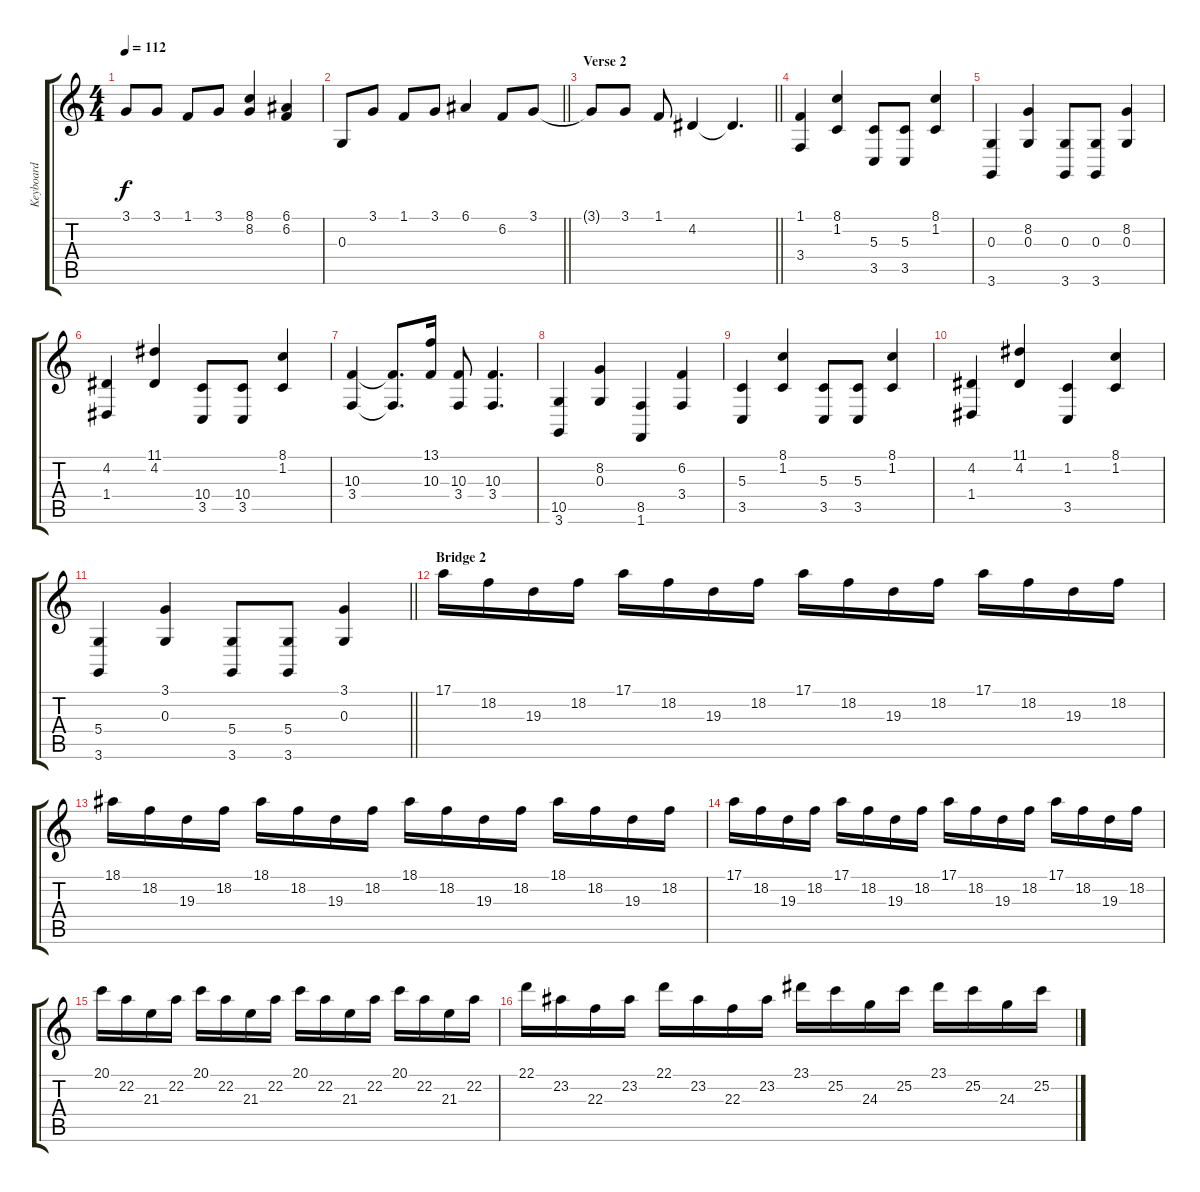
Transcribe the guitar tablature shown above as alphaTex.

\track ("Keyboard" "Keyboard") {mute instrument rockorgan}
\staff {score tabs}
\tuning (E4 B3 G3 D3 A2 E2) {hide}
\ts (4 4)
\tempo 112
\clef g2
\ks c
3.1{t}.8{dy f} 3.1.8 1.1.8 3.1.8 (8.1 8.2).4 (6.1 6.2).4 |
\barLineRight lightlight
0.3.8 3.1.8 1.1.8 3.1.8 6.1.4 6.2.8 3.1.8 |
\section ("" "Verse 2")
\barLineRight lightlight
3.1{t}.8 3.1.8 1.1.8 4.2.4 4.2{t}.4{d} |
(1.1 3.4).4 (8.1 1.2).4 (5.3 3.5).8 (5.3 3.5).8 (8.1 1.2).4 |
(0.3 3.6).4 (8.2 0.3).4 (0.3 3.6).8 (0.3 3.6).8 (8.2 0.3).4 |
(4.2 1.4).4 (11.1 4.2).4 (10.4 3.5).8 (10.4 3.5).8 (8.1 1.2).4 |
(10.3 3.4).4 (10.3{t} 3.4{t}).8{d} (13.1 10.3).16 (10.3 3.4).8 (10.3 3.4).4{d} |
(10.5 3.6).4 (8.2 0.3).4 (8.5 1.6).4 (6.2 3.4).4 |
(5.3 3.5).4 (8.1 1.2).4 (5.3 3.5).8 (5.3 3.5).8 (8.1 1.2).4 |
(4.2 1.4).4 (11.1 4.2).4 (1.2 3.5).4 (8.1 1.2).4 |
\barLineRight lightlight
(5.4 3.6).4 (3.1 0.3).4 (5.4 3.6).8 (5.4 3.6).8 (3.1 0.3).4 |
\section ("" "Bridge 2")
17.1.16 18.2.16 19.3.16 18.2.16 17.1.16 18.2.16 19.3.16 18.2.16 17.1.16 18.2.16 19.3.16 18.2.16 17.1.16 18.2.16 19.3.16 18.2.16 |
18.1.16 18.2.16 19.3.16 18.2.16 18.1.16 18.2.16 19.3.16 18.2.16 18.1.16 18.2.16 19.3.16 18.2.16 18.1.16 18.2.16 19.3.16 18.2.16 |
17.1.16 18.2.16 19.3.16 18.2.16 17.1.16 18.2.16 19.3.16 18.2.16 17.1.16 18.2.16 19.3.16 18.2.16 17.1.16 18.2.16 19.3.16 18.2.16 |
20.1.16 22.2.16 21.3.16 22.2.16 20.1.16 22.2.16 21.3.16 22.2.16 20.1.16 22.2.16 21.3.16 22.2.16 20.1.16 22.2.16 21.3.16 22.2.16 |
22.1.16 23.2.16 22.3.16 23.2.16 22.1.16 23.2.16 22.3.16 23.2.16 23.1.16 25.2.16 24.3.16 25.2.16 23.1.16 25.2.16 24.3.16 25.2.16
